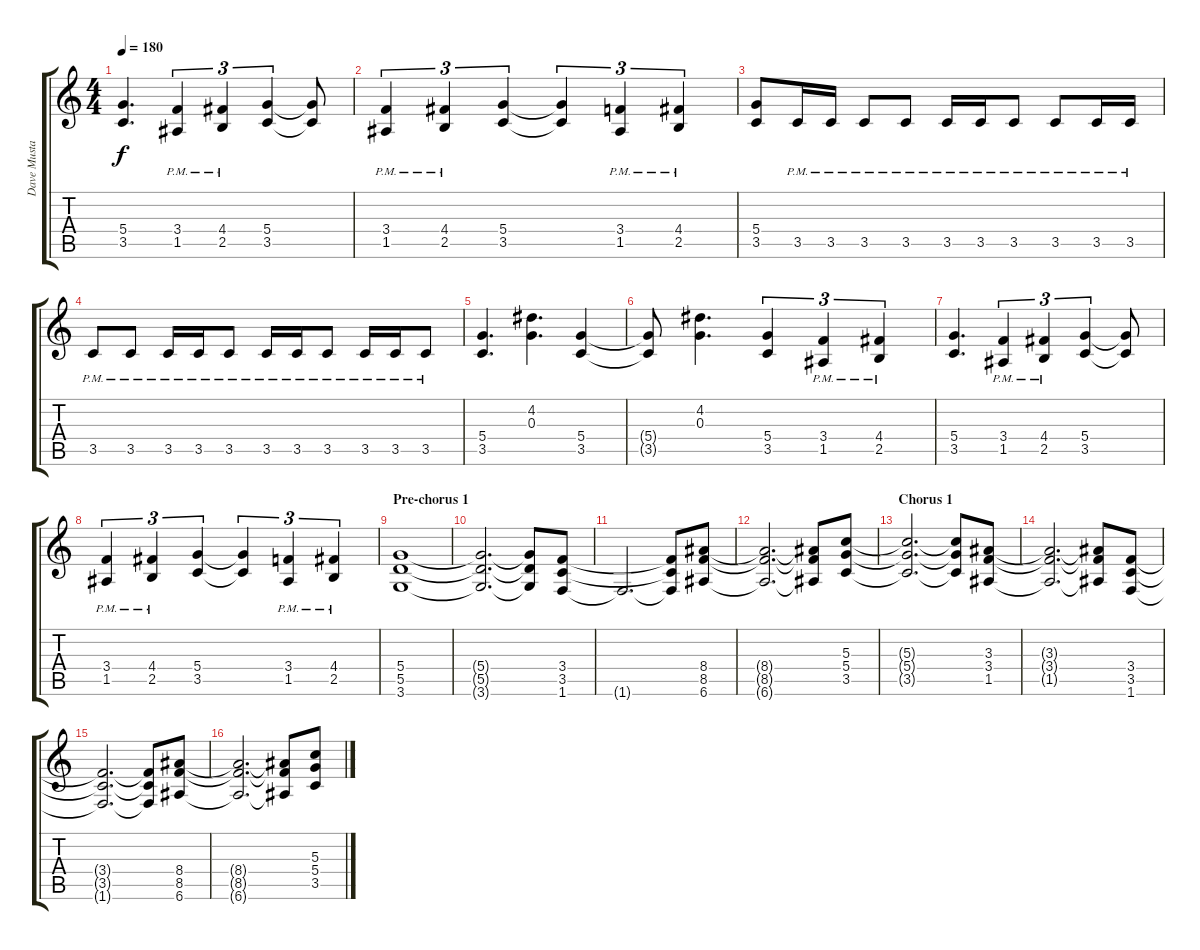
\track ("Dave Mustaine" "Dave Musta") {instrument distortionguitar}
\staff {score tabs}
\tuning (E4 B3 G3 D3 A2 E2) {hide}
\ts (4 4)
\tempo 180
\clef g2
\ks c
(5.4 3.5).4{d dy f} (3.4{pm} 1.5{pm}).4{tu (3 2)} (4.4{pm} 2.5{pm}).4{tu (3 2)} (5.4 3.5).4{tu (3 2)} (5.4{t} 3.5{t}).8 |
(3.4{pm} 1.5{pm}).4{tu (3 2)} (4.4{pm} 2.5{pm}).4{tu (3 2)} (5.4 3.5).4{tu (3 2)} (5.4{t} 3.5{t}).4{tu (3 2)} (3.4{pm} 1.5{pm}).4{tu (3 2)} (4.4{pm} 2.5{pm}).4{tu (3 2)} |
(5.4 3.5).8 3.5{pm}.16 3.5{pm}.16 3.5{pm}.8 3.5{pm}.8 3.5{pm}.16 3.5{pm}.16 3.5{pm}.8 3.5{pm}.8 3.5{pm}.16 3.5{pm}.16 |
3.5{pm}.8 3.5{pm}.8 3.5{pm}.16 3.5{pm}.16 3.5{pm}.8 3.5{pm}.16 3.5{pm}.16 3.5{pm}.8 3.5{pm}.16 3.5{pm}.16 3.5{pm}.8 |
(5.4 3.5).4{d} (4.2 0.3).4{d} (5.4 3.5).4 |
(5.4{t} 3.5{t}).8 (4.2 0.3).4{d} (5.4 3.5).4{tu (3 2)} (3.4{pm} 1.5{pm}).4{tu (3 2)} (4.4{pm} 2.5{pm}).4{tu (3 2)} |
(5.4 3.5).4{d} (3.4{pm} 1.5{pm}).4{tu (3 2)} (4.4{pm} 2.5{pm}).4{tu (3 2)} (5.4 3.5).4{tu (3 2)} (5.4{t} 3.5{t}).8 |
(3.4{pm} 1.5{pm}).4{tu (3 2)} (4.4{pm} 2.5{pm}).4{tu (3 2)} (5.4 3.5).4{tu (3 2)} (5.4{t} 3.5{t}).4{tu (3 2)} (3.4{pm} 1.5{pm}).4{tu (3 2)} (4.4{pm} 2.5{pm}).4{tu (3 2)} |
\section ("" "Pre-chorus 1")
(5.4 5.5 3.6).1{volume 14} |
(5.4{t} 5.5{t} 3.6{t}).2{d} (5.4{t} 5.5{t} 3.6{t}).8 (3.4 3.5 1.6).8 |
1.6{t}.2{d} (3.4{t} 3.5{t} 1.6{t}).8 (8.4 8.5 6.6).8 |
(8.4{t} 8.5{t} 6.6{t}).2{d} (8.4{t} 8.5{t} 6.6{t}).8 (5.3 5.4 3.5).8 |
\section ("" "Chorus 1")
(5.3{t} 5.4{t} 3.5{t}).2{d} (5.3{t} 5.4{t} 3.5{t}).8 (3.3 3.4 1.5).8 |
(3.3{t} 3.4{t} 1.5{t}).2{d} (3.3{t} 3.4{t} 1.5{t}).8 (3.4 3.5 1.6).8 |
(3.4{t} 3.5{t} 1.6{t}).2{d} (3.4{t} 3.5{t} 1.6{t}).8 (8.4 8.5 6.6).8 |
(8.4{t} 8.5{t} 6.6{t}).2{d} (8.4{t} 8.5{t} 6.6{t}).8 (5.3 5.4 3.5).8
